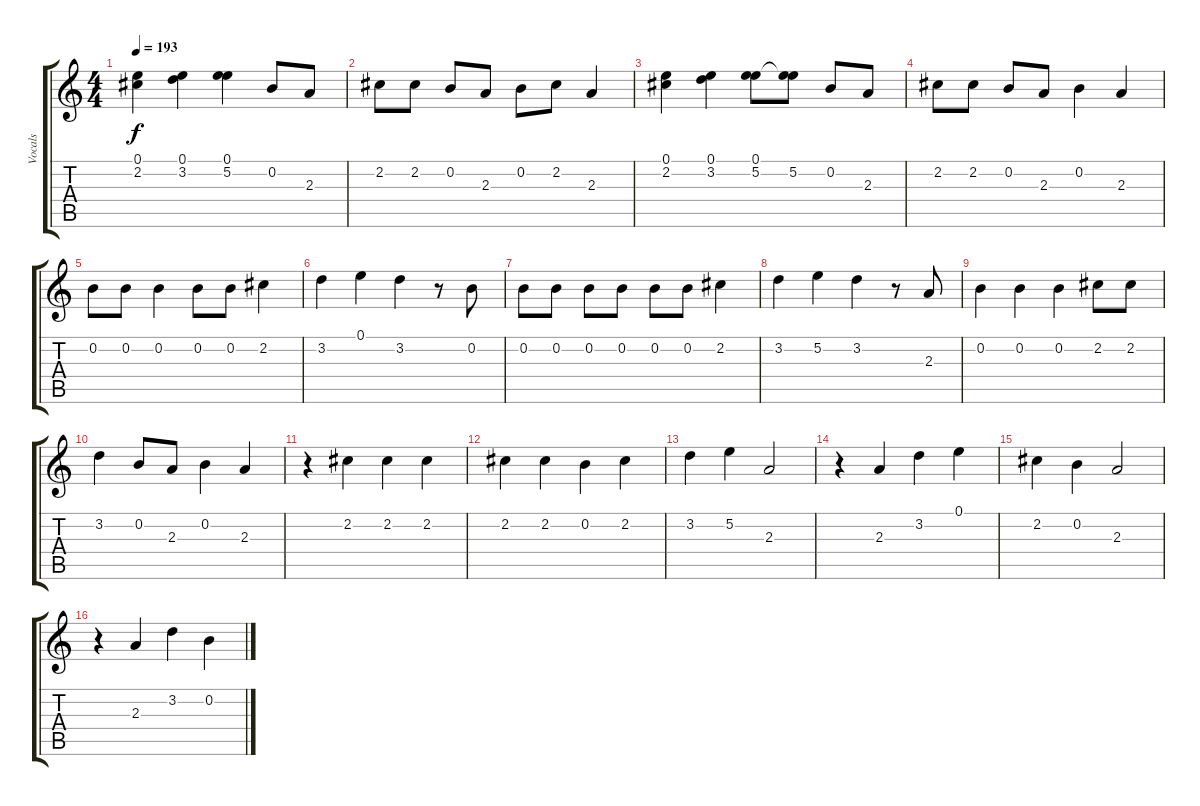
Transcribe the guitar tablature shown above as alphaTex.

\track ("Vocals" "Vocals") {instrument overdrivenguitar}
\staff {score tabs}
\tuning (E4 B3 G3 D3 A2 E2) {hide}
\ts (4 4)
\tempo 193
\clef g2
\ks c
(0.1 2.2).4{dy f} (0.1 3.2).4 (0.1 5.2).4 0.2.8 2.3.8 |
2.2.8 2.2.8 0.2.8 2.3.8 0.2.8 2.2.8 2.3.4 |
(0.1 2.2).4 (0.1 3.2).4 (0.1 5.2).8 (0.1{t} 5.2).8 0.2.8 2.3.8 |
2.2.8 2.2.8 0.2.8 2.3.8 0.2.4 2.3.4 |
0.2.8 0.2.8 0.2.4 0.2.8 0.2.8 2.2.4 |
3.2.4 0.1.4 3.2.4 r.8 0.2.8 |
0.2.8 0.2.8 0.2.8 0.2.8 0.2.8 0.2.8 2.2.4 |
3.2.4 5.2.4 3.2.4 r.8 2.3.8 |
0.2.4 0.2.4 0.2.4 2.2.8 2.2.8 |
3.2.4 0.2.8 2.3.8 0.2.4 2.3.4 |
r.4 2.2.4 2.2.4 2.2.4 |
2.2.4 2.2.4 0.2.4 2.2.4 |
3.2.4 5.2.4 2.3.2 |
r.4 2.3.4 3.2.4 0.1.4 |
2.2.4 0.2.4 2.3.2 |
r.4 2.3.4 3.2.4 0.2.4
